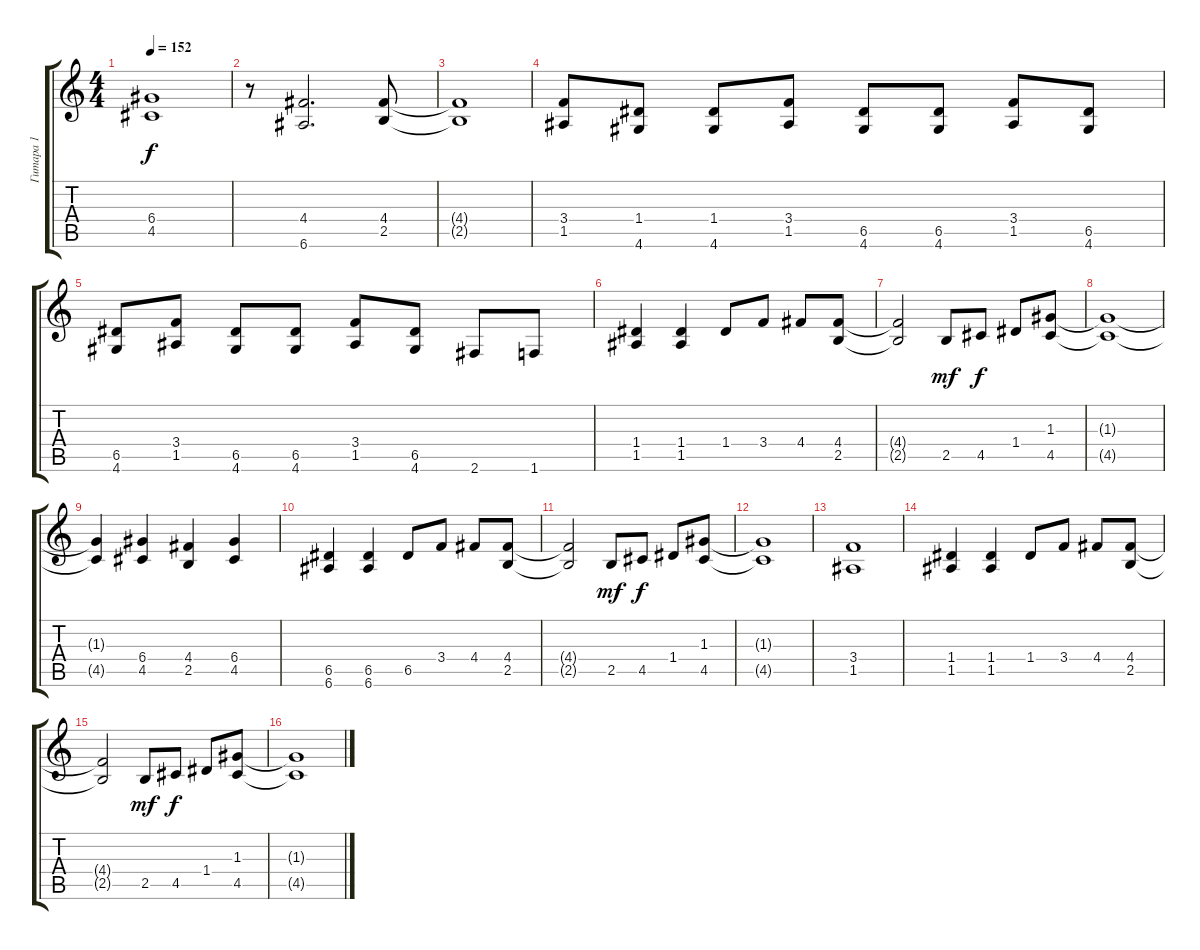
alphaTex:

\track ("Гитара 1" "Гитара 1") {instrument distortionguitar}
\staff {score tabs}
\tuning (E4 B3 G3 D3 A2 E2) {hide}
\ts (4 4)
\tempo 152
\clef g2
\ks c
(6.4{t} 4.5{t}).1{dy f} |
r.8 (4.4 6.6).2{d} (4.4 2.5).8 |
(4.4{t} 2.5{t}).1 |
(3.4 1.5).8 (1.4 4.6).8 (1.4 4.6).8 (3.4 1.5).8 (6.5 4.6).8 (6.5 4.6).8 (3.4 1.5).8 (6.5 4.6).8 |
(6.5 4.6).8 (3.4 1.5).8 (6.5 4.6).8 (6.5 4.6).8 (3.4 1.5).8 (6.5 4.6).8 2.6.8 1.6.8 |
(1.4 1.5).4 (1.4 1.5).4 1.4.8 3.4.8 4.4.8 (4.4 2.5).8 |
(4.4{t} 2.5{t}).2 2.5.8{dy mf} 4.5.8{dy f} 1.4.8 (1.3 4.5).8 |
(1.3{t} 4.5{t}).1 |
(1.3{t} 4.5{t}).4 (6.4 4.5).4 (4.4 2.5).4 (6.4 4.5).4 |
(6.5 6.6).4 (6.5 6.6).4 6.5.8 3.4.8 4.4.8 (4.4 2.5).8 |
(4.4{t} 2.5{t}).2 2.5.8{dy mf} 4.5.8{dy f} 1.4.8 (1.3 4.5).8 |
(1.3{t} 4.5{t}).1 |
(3.4 1.5).1 |
(1.4 1.5).4 (1.4 1.5).4 1.4.8 3.4.8 4.4.8 (4.4 2.5).8 |
(4.4{t} 2.5{t}).2 2.5.8{dy mf} 4.5.8{dy f} 1.4.8 (1.3 4.5).8 |
(1.3{t} 4.5{t}).1
